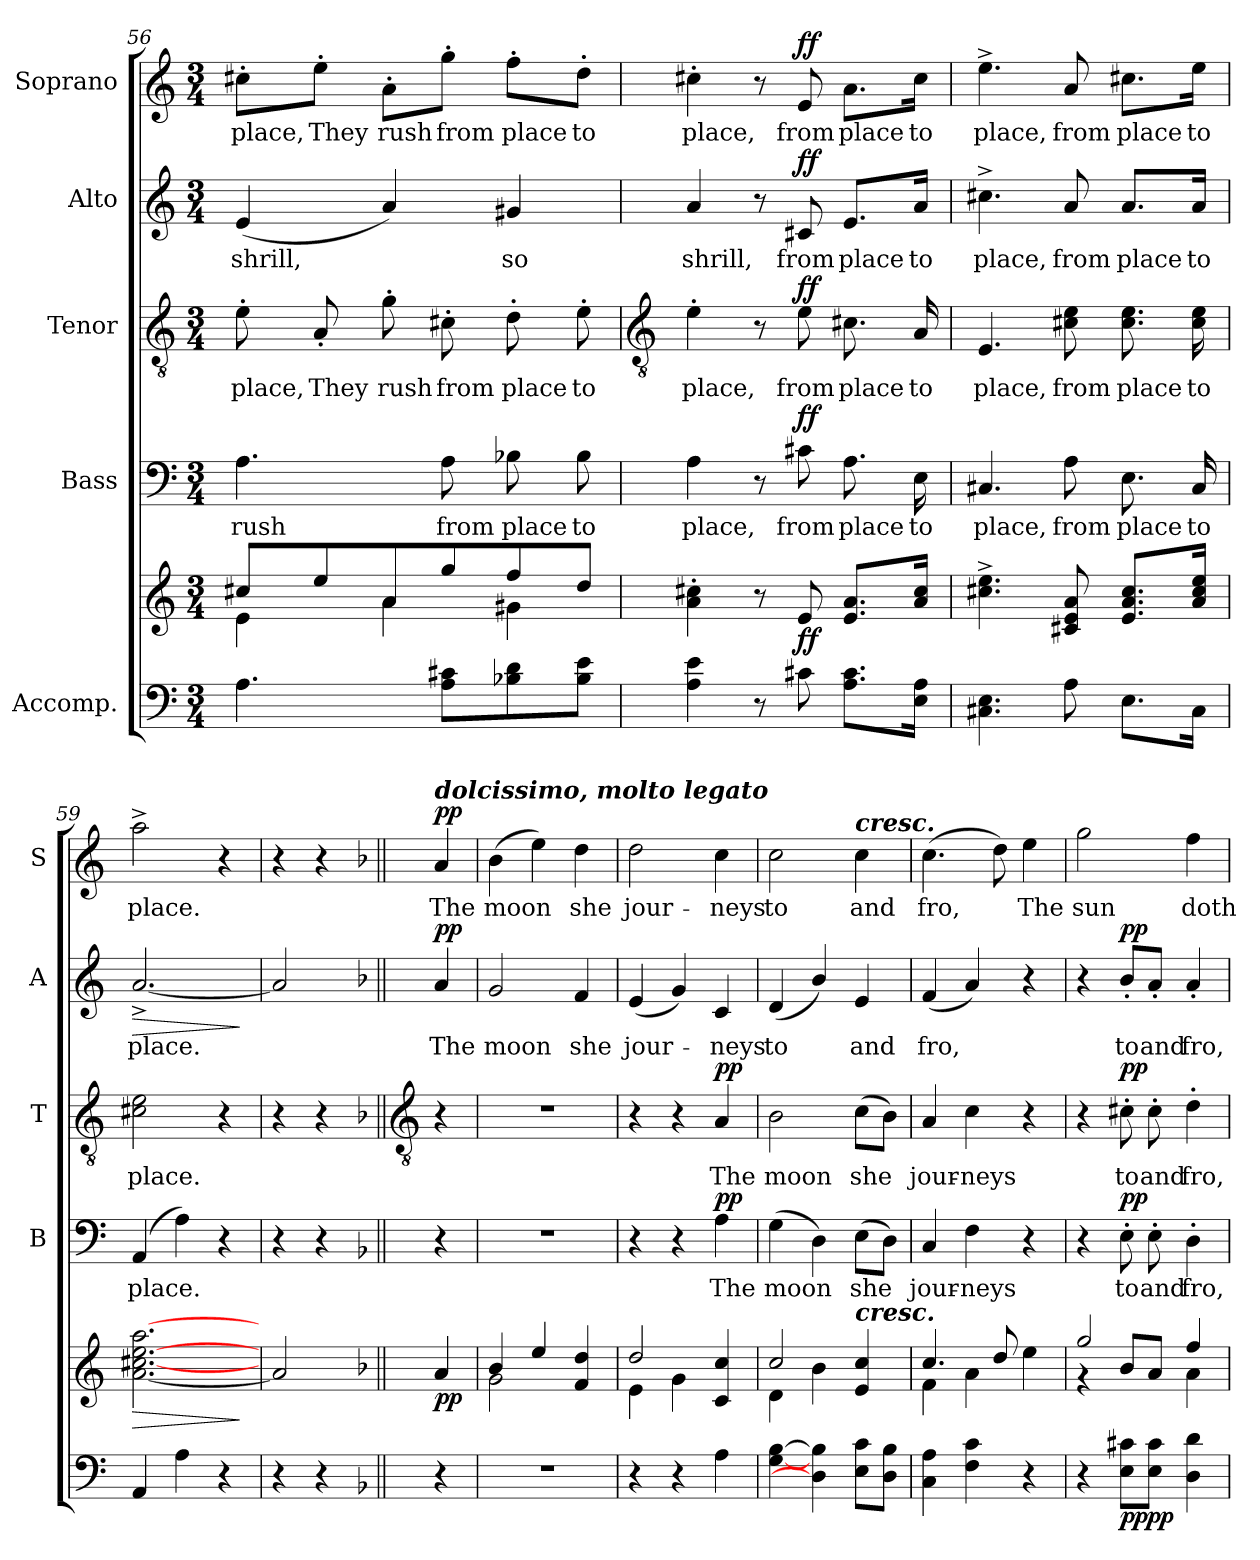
**kern	**kern	**dynam	**kern	**text	**dynam	**kern	**text	**dynam	**kern	**text	**dynam	**kern	**text	**dynam
*part5	*part5	*part5	*part4	*part4	*part4	*part3	*part3	*part3	*part2	*part2	*part2	*part1	*part1	*part1
*staff6	*staff5	*staff5/6	*staff4	*staff4	*staff4	*staff3	*staff3	*staff3	*staff2	*staff2	*staff2	*staff1	*staff1	*staff1
*I"Accomp.	*	*	*I"Bass	*	*	*I"Tenor	*	*	*I"Alto	*	*	*I"Soprano	*	*
*	*	*	*I'B	*	*	*I'T	*	*	*I'A	*	*	*I'S	*	*
*clefF4	*clefG2	*	*clefF4	*	*	*clefGv2	*	*	*clefG2	*	*	*clefG2	*	*
*k[]	*k[]	*	*k[]	*	*	*k[]	*	*	*k[]	*	*	*k[]	*	*
*C:	*C:	*	*C:	*	*	*C:	*	*	*C:	*	*	*C:	*	*
*M3/4	*M3/4	*	*M3/4	*	*	*M3/4	*	*	*M3/4	*	*	*M3/4	*	*
=56	=56	=56	=56	=56	=56	=56	=56	=56	=56	=56	=56	=56	=56	=56
*	*^	*	*	*	*	*	*	*	*	*	*	*	*	*
!	!	!	!	!	!LO:LY:b	!	!	!LO:LY:b	!	!	!LO:LY:b	!	!	!LO:LY:b	!
4.A	8cc#X/L	4e\	.	4.A	rush	.	8e'	place,	.	(<4e	shrill,	.	8cc#X'\L	place,	.
!	!	!	!	!	!	!	!	!LO:LY:b	!	!	!	!	!	!LO:LY:b	!
.	8ee/	.	.	.	.	.	8A'	They	.	.	.	.	8ee'\J	They	.
!	!	!	!	!	!	!	!	!LO:LY:b	!	!	!	!	!	!LO:LY:b	!
.	8a/	4a\	.	.	.	.	8g'	rush	.	4a)	.	.	8a'\L	rush	.
!	!	!	!	!	!LO:LY:b	!	!	!LO:LY:b	!	!	!	!	!	!LO:LY:b	!
8A 8c#XL	8gg/	.	.	8A	from	.	8c#X'	from	.	.	.	.	8gg'\J	from	.
!	!	!	!	!	!LO:LY:b	!	!	!LO:LY:b	!	!	!LO:LY:b	!	!	!LO:LY:b	!
8B-X 8d	8ff/	4g#X\	.	8B-X	place	.	8d'	place	.	4g#X	so	.	8ff'\L	place	.
!	!	!	!	!	!LO:LY:b	!	!	!LO:LY:b	!	!	!	!	!	!LO:LY:b	!
8B- 8eJ	8dd/J	.	.	8B-	to	.	8e'	to	.	.	.	.	8dd'\J	to	.
*	*v	*v	*	*	*	*	*	*	*	*	*	*	*	*	*
!!LO:LB:g=z
=57	=57	=57	=57	=57	=57	=57	=57	=57	=57	=57	=57	=57	=57	=57
*	*	*	*	*	*	*clefGv2	*	*	*	*	*	*	*	*
!	!	!	!	!LO:LY:b	!	!	!LO:LY:b	!	!	!LO:LY:b	!	!	!LO:LY:b	!
4A 4e	4a' 4cc#X'	.	4A	place,	.	4e'	place,	.	4a	shrill,	.	4cc#X'	place,	.
8r	8r	.	8r	.	.	8r	.	.	8r	.	.	8r	.	.
!	!	!LO:DY:b	!	!LO:LY:b	!LO:DY:b	!	!LO:LY:b	!LO:DY:b	!	!LO:LY:b	!LO:DY:b	!	!LO:LY:b	!LO:DY:b
8c#X	8e	ff	8c#X	from	ff	8e	from	ff	8c#X	from	ff	8e	from	ff
!	!	!	!	!LO:LY:b	!	!	!LO:LY:b	!	!	!LO:LY:b	!	!	!LO:LY:b	!
8.A 8.c#L	8.e 8.aL	.	8.A	place	.	8.c#X	place	.	8.e/L	place	.	8.a\L	place	.
!	!	!	!	!LO:LY:b	!	!	!LO:LY:b	!	!	!LO:LY:b	!	!	!LO:LY:b	!
16E 16AJ	16a 16cc#J	.	16E	to	.	16A	to	.	16a/Jk	to	.	16cc#\Jk	to	.
=58	=58	=58	=58	=58	=58	=58	=58	=58	=58	=58	=58	=58	=58	=58
!	!	!	!	!LO:LY:b	!	!	!LO:LY:b	!	!	!LO:LY:b	!	!	!LO:LY:b	!
4.C#X 4.E	4.cc#X^ 4.ee^	.	4.C#X	place,	.	4.E	place,	.	4.cc#X^	place,	.	4.ee^	place,	.
!	!	!	!	!LO:LY:b	!	!	!LO:LY:b	!	!	!LO:LY:b	!	!	!LO:LY:b	!
8A	8c#X 8e 8a	.	8A	from	.	8c#X 8e	from	.	8a	from	.	8a	from	.
!	!	!	!	!LO:LY:b	!	!	!LO:LY:b	!	!	!LO:LY:b	!	!	!LO:LY:b	!
8.EL	8.e 8.a 8.cc#L	.	8.E	place	.	8.c# 8.e	place	.	8.a/L	place	.	8.cc#X\L	place	.
!	!	!	!	!LO:LY:b	!	!	!LO:LY:b	!	!	!LO:LY:b	!	!	!LO:LY:b	!
16C#J	16a 16cc# 16eeJ	.	16C#	to	.	16c# 16e	to	.	16a/Jk	to	.	16ee\Jk	to	.
=59	=59	=59	=59	=59	=59	=59	=59	=59	=59	=59	=59	=59	=59	=59
!	!	!LO:HP:b	!	!LO:LY:b	!	!	!LO:LY:b	!	!	!LO:LY:b	!LO:HP:b	!	!LO:LY:b	!
4AA	[2.a\ [2.cc#X\ [2.ee\ [2.aa\	>	(<4AA	place.	.	2c#X 2e	place.	.	[2.a^	place.	>	2aa^	place.	.
4A	.	.	4A)	.	.	.	.	.	.	.	.	.	.	.
4r	.	.	4r	.	.	4r	.	.	.	.	.	4r	.	.
.	.	]	.	.	.	.	.	.	.	.	]	.	.	.
=60	=60	=60	=60	=60	=60	=60	=60	=60	=60	=60	=60	=60	=60	=60
4r	2a]	.	4r	.	.	4r	.	.	2a]	.	.	4r	.	.
4r	.	.	4r	.	.	4r	.	.	.	.	.	4r	.	.
*k[b-]	*k[b-]	*	*k[b-]	*	*	*k[b-]	*	*	*k[b-]	*	*	*k[b-]	*	*
*F:	*F:	*	*F:	*	*	*F:	*	*	*F:	*	*	*F:	*	*
!!LO:LB:g=z
=61||	=61||	=61||	=61||	=61||	=61||	=61||	=61||	=61||	=61||	=61||	=61||	=61||	=61||	=61||
*	*	*	*	*	*	*clefGv2	*	*	*	*	*	*	*	*
*	*^	*	*	*	*	*	*	*	*	*	*	*	*	*
!	!	!	!	!	!	!	!	!	!	!	!	!	!LO:TX:a:Bi:t=dolcissimo, molto legato	!	!
!	!	!	!LO:DY:b	!	!	!	!	!	!	!	!LO:LY:b	!LO:DY:b	!	!LO:LY:b	!LO:DY:b
4r	4a/	4ryy	pp	4r	.	.	4r	.	.	4a	The	pp	4a	The	pp
=62	=62	=62	=62	=62	=62	=62	=62	=62	=62	=62	=62	=62	=62	=62	=62
!LO:N:vis=1	!	!	!	!LO:N:vis=1	!	!	!LO:N:vis=1	!	!	!	!LO:LY:b	!	!	!LO:LY:b	!
2.r	4b-/	2g\	.	2.r	.	.	2.r	.	.	2g	moon	.	(>4b-	moon	.
.	4ee/	.	.	.	.	.	.	.	.	.	.	.	4ee)	.	.
!	!	!	!	!	!	!	!	!	!	!	!LO:LY:b	!	!	!LO:LY:b	!
.	4f/ 4dd/	4ryy	.	.	.	.	.	.	.	4f	she	.	4dd	she	.
=63	=63	=63	=63	=63	=63	=63	=63	=63	=63	=63	=63	=63	=63	=63	=63
!	!	!	!	!	!	!	!	!	!	!	!LO:LY:b	!	!	!LO:LY:b	!
4r	2dd/	4e\	.	4r	.	.	4r	.	.	(<4e	jour-	.	2dd	jour-	.
4r	.	4g\	.	4r	.	.	4r	.	.	4g)	.	.	.	.	.
!	!	!	!	!	!LO:LY:b	!LO:DY:b	!	!LO:LY:b	!LO:DY:b	!	!LO:LY:b	!	!	!LO:LY:b	!
4A	4c/ 4cc/	4ryy	.	4A	The	pp	4A	The	pp	4c	neys	.	4cc	-neys	.
=64	=64	=64	=64	=64	=64	=64	=64	=64	=64	=64	=64	=64	=64	=64	=64
!	!	!	!	!	!LO:LY:b	!	!	!LO:LY:b	!	!	!LO:LY:b	!	!	!LO:LY:b	!
[4G [4B-	2cc/	4d\	.	(>4G	moon	.	2B-	moon	.	(4d	to	.	2cc	to	.
4D] 4B-]	.	4b-\	.	4D)	.	.	.	.	.	4b-/)	.	.	.	.	.
!	!	!	!	!	!	!	!	!	!	!	!	!	!LO:TX:a:Bi:t=cresc.	!	!
!	!LO:TX:a:Bi:t=cresc.	!	!	!	!	!	!	!	!	!	!	!	!	!	!
!	!	!	!	!	!LO:LY:b	!	!	!LO:LY:b	!	!	!LO:LY:b	!	!	!LO:LY:b	!
8E 8cL	4e/ 4cc/	4ryy	.	(>8EL	she	.	(>8cL	she	.	4e	and	.	4cc	and	.
8D 8B-J	.	.	.	8DJ)	.	.	8B-J)	.	.	.	.	.	.	.	.
=65	=65	=65	=65	=65	=65	=65	=65	=65	=65	=65	=65	=65	=65	=65	=65
!	!	!	!	!	!LO:LY:b	!	!	!LO:LY:b	!	!	!LO:LY:b	!	!	!LO:LY:b	!
4C 4A	4.cc/	4f\	.	4C	jour-	.	4A	jour-	.	(<4f	fro,	.	(>4.cc	fro,	.
!	!	!	!	!	!LO:LY:b	!	!	!LO:LY:b	!	!	!	!	!	!	!
4F 4c	.	4a\	.	4F	-neys	.	4c	-neys	.	4a)	.	.	.	.	.
.	8dd/	.	.	.	.	.	.	.	.	.	.	.	8dd)	.	.
!	!	!	!	!	!	!	!	!	!	!	!	!	!	!LO:LY:b	!
4r	4ee\	4ryy	.	4r	.	.	4r	.	.	4r	.	.	4ee	The	.
=66	=66	=66	=66	=66	=66	=66	=66	=66	=66	=66	=66	=66	=66	=66	=66
!	!	!	!	!	!	!	!	!	!	!	!	!	!	!LO:LY:b	!
4r	2gg/	4r	.	4r	.	.	4r	.	.	4r	.	.	2gg	sun	.
!	!	!	!LO:DY:b=2	!	!LO:LY:b	!	!	!LO:LY:b	!	!	!LO:LY:b	!	!	!	!
!	!	!	!LO:DY:n=1:b	!	!	!LO:DY:b	!	!	!LO:DY:b	!	!	!LO:DY:b	!	!	!
8E 8c#XL	.	8b-/L	pp pp	8E'	to	pp	8c#X'	to	pp	8b-'/L	to	pp	.	.	.
!	!	!	!	!	!LO:LY:b	!	!	!LO:LY:b	!	!	!LO:LY:b	!	!	!	!
8E 8c#J	.	8a\J	.	8E'	and	.	8c#'	and	.	8a'/J	and	.	.	.	.
!	!	!	!	!	!LO:LY:b	!	!	!LO:LY:b	!	!	!LO:LY:b	!	!	!LO:LY:b	!
4D 4d	4ff/	4a\	.	4D'	fro,	.	4d'	fro,	.	4a'	fro,	.	4ff	doth	.
*	*v	*v	*	*	*	*	*	*	*	*	*	*	*	*	*
=	=	=	=	=	=	=	=	=	=	=	=	=	=	=
*-	*-	*-	*-	*-	*-	*-	*-	*-	*-	*-	*-	*-	*-	*-
